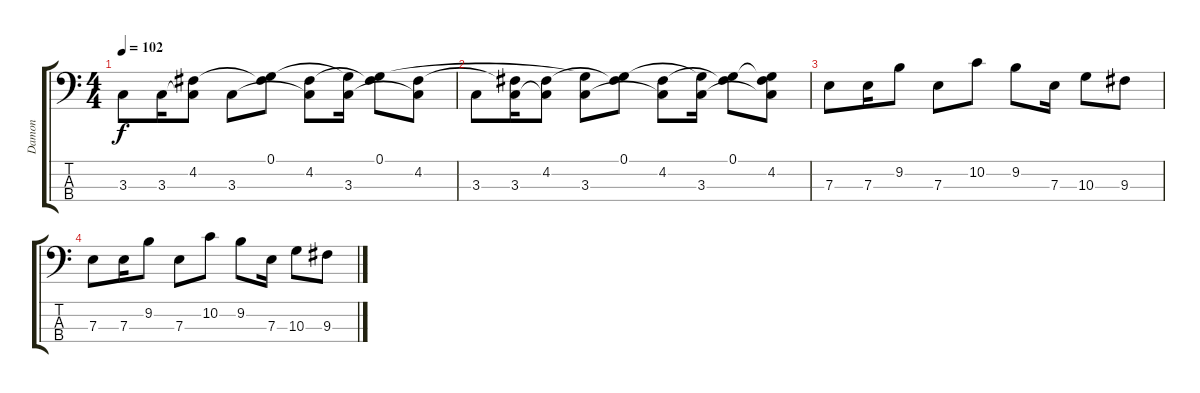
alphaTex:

\track ("Damon" "Damon") {instrument acousticbass}
\staff {score tabs}
\tuning (G2 D2 A1 E1) {hide}
\ts (4 4)
\tempo 102
\clef f4
\ks c
3.3.8{dy f volume 0} 3.3.16 (4.2 3.3{t}).8 3.3.8 (0.1 4.2{t}).8 (4.2 3.3{t}).8 (0.1{t} 3.3).16 (0.1 4.2{t}).8 (4.2 3.3{t}).8 |
3.3.8 (4.2{t} 3.3).16 (4.2 3.3{t}).8 (0.1{t} 3.3).8 (0.1 4.2{t}).8 (4.2 3.3{t}).8 (0.1{t} 3.3).16 (0.1 4.2{t}).8 (0.1{t} 4.2 3.3{t}).8 |
7.3.8 7.3.16 9.2.8 7.3.8 10.2.8 9.2.8 7.3.16 10.3.8 9.3.8 |
7.3.8 7.3.16 9.2.8 7.3.8 10.2.8 9.2.8 7.3.16 10.3.8 9.3.8
